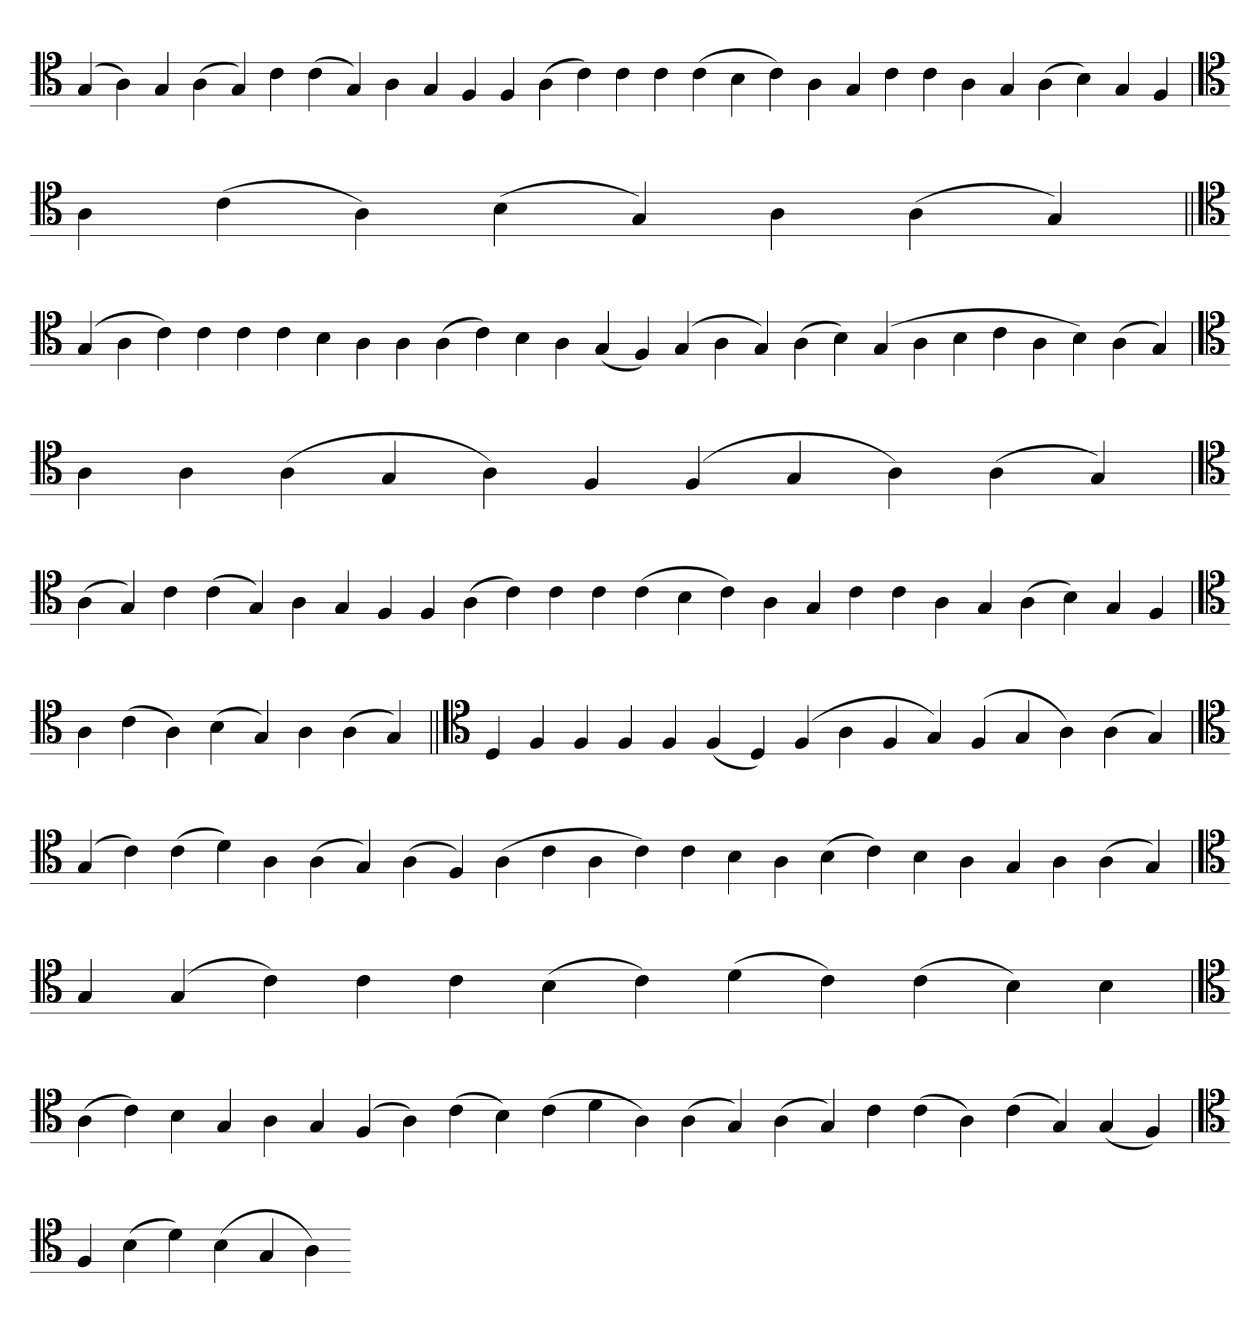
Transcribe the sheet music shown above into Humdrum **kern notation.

**kern
*part1
*staff1
*clefC4
=
(4G
4A)
4G
(4A
4G)
4c
(4c
4G)
4A
4G
4F
4F
(4A
4c)
4c
4c
(4c
4B
4c)
4A
4G
4c
4c
4A
4G
(4A
4B)
4G
4F
=`
*clefC4
4A
(4c
4A)
(4B
4G)
4A
(4A
4G)
=||
*clefC4
(4G
4A
4c)
4c
4c
4c
4B
4A
4A
(4A
4c)
4B
4A
(4G
4F)
(4G
4A
4G)
(4A
4B)
(4G
4A
4B
4c
4A
4B)
(4A
4G)
='
*clefC4
4A
4A
(4A
4G
4A)
4F
(4F
4G
4A)
(4A
4G)
=`
*clefC4
(4A
4G)
4c
(4c
4G)
4A
4G
4F
4F
(4A
4c)
4c
4c
(4c
4B
4c)
4A
4G
4c
4c
4A
4G
(4A
4B)
4G
4F
=`
*clefC4
4A
(4c
4A)
(4B
4G)
4A
(4A
4G)
=||
*clefC4
4D
4F
4F
4F
4F
(4F
4D)
(4F
4A
4F
4G)
(4F
4G
4A)
(4A
4G)
=`
*clefC4
(4G
4c)
(4c
4d)
4A
(4A
4G)
(4A
4F)
(4A
4c
4A
4c)
4c
4B
4A
(4B
4c)
4B
4A
4G
4A
(4A
4G)
='
*clefC4
4G
(4G
4c)
4c
4c
(4B
4c)
(4d
4c)
(4c
4B)
4B
=
*clefC4
(4A
4c)
4B
4G
4A
4G
(4F
4A)
(4c
4B)
(4c
4d
4A)
(4A
4G)
(4A
4G)
4c
(4c
4A)
(4c
4G)
(4G
4F)
=
*clefC4
4F
(4B
4d)
(4B
4G
4A)
=-
*-
